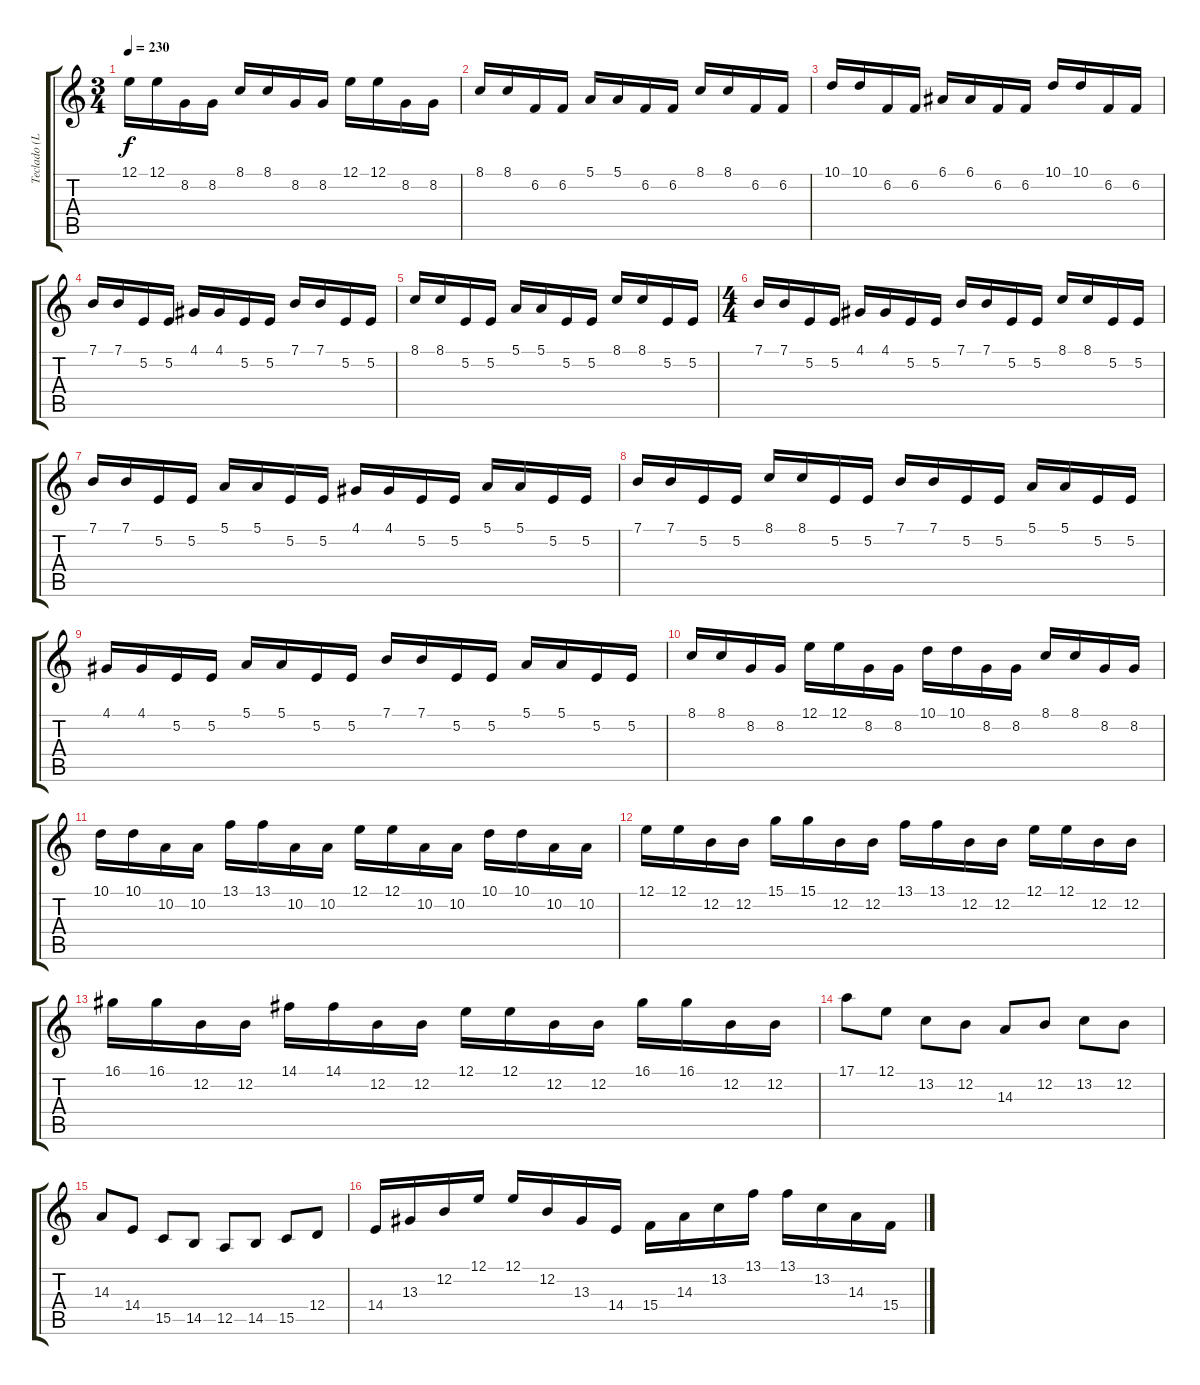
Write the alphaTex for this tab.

\track ("Teclado (Lead y Solos)" "Teclado (L") {instrument electricgrandpiano}
\staff {score tabs}
\tuning (E4 B3 G3 D3 A2 E2) {hide}
\ts (3 4)
\tempo 230
\clef g2
\ks c
12.1.16{dy f} 12.1.16 8.2.16 8.2.16 8.1.16 8.1.16 8.2.16 8.2.16 12.1.16 12.1.16 8.2.16 8.2.16 |
8.1.16 8.1.16 6.2.16 6.2.16 5.1.16 5.1.16 6.2.16 6.2.16 8.1.16 8.1.16 6.2.16 6.2.16 |
10.1.16 10.1.16 6.2.16 6.2.16 6.1.16 6.1.16 6.2.16 6.2.16 10.1.16 10.1.16 6.2.16 6.2.16 |
7.1.16 7.1.16 5.2.16 5.2.16 4.1.16 4.1.16 5.2.16 5.2.16 7.1.16 7.1.16 5.2.16 5.2.16 |
8.1.16 8.1.16 5.2.16 5.2.16 5.1.16 5.1.16 5.2.16 5.2.16 8.1.16 8.1.16 5.2.16 5.2.16 |
\ts (4 4)
7.1.16 7.1.16 5.2.16 5.2.16 4.1.16 4.1.16 5.2.16 5.2.16 7.1.16 7.1.16 5.2.16 5.2.16 8.1.16 8.1.16 5.2.16 5.2.16 |
7.1.16 7.1.16 5.2.16 5.2.16 5.1.16 5.1.16 5.2.16 5.2.16 4.1.16 4.1.16 5.2.16 5.2.16 5.1.16 5.1.16 5.2.16 5.2.16 |
7.1.16 7.1.16 5.2.16 5.2.16 8.1.16 8.1.16 5.2.16 5.2.16 7.1.16 7.1.16 5.2.16 5.2.16 5.1.16 5.1.16 5.2.16 5.2.16 |
4.1.16 4.1.16 5.2.16 5.2.16 5.1.16 5.1.16 5.2.16 5.2.16 7.1.16 7.1.16 5.2.16 5.2.16 5.1.16 5.1.16 5.2.16 5.2.16 |
8.1.16 8.1.16 8.2.16 8.2.16 12.1.16 12.1.16 8.2.16 8.2.16 10.1.16 10.1.16 8.2.16 8.2.16 8.1.16 8.1.16 8.2.16 8.2.16 |
10.1.16 10.1.16 10.2.16 10.2.16 13.1.16 13.1.16 10.2.16 10.2.16 12.1.16 12.1.16 10.2.16 10.2.16 10.1.16 10.1.16 10.2.16 10.2.16 |
12.1.16 12.1.16 12.2.16 12.2.16 15.1.16 15.1.16 12.2.16 12.2.16 13.1.16 13.1.16 12.2.16 12.2.16 12.1.16 12.1.16 12.2.16 12.2.16 |
16.1.16 16.1.16 12.2.16 12.2.16 14.1.16 14.1.16 12.2.16 12.2.16 12.1.16 12.1.16 12.2.16 12.2.16 16.1.16 16.1.16 12.2.16 12.2.16 |
17.1.8 12.1.8 13.2.8 12.2.8 14.3.8 12.2.8 13.2.8 12.2.8 |
14.3.8 14.4.8 15.5.8 14.5.8 12.5.8 14.5.8 15.5.8 12.4.8 |
14.4.16 13.3.16 12.2.16 12.1.16 12.1.16 12.2.16 13.3.16 14.4.16 15.4.16 14.3.16 13.2.16 13.1.16 13.1.16 13.2.16 14.3.16 15.4.16
